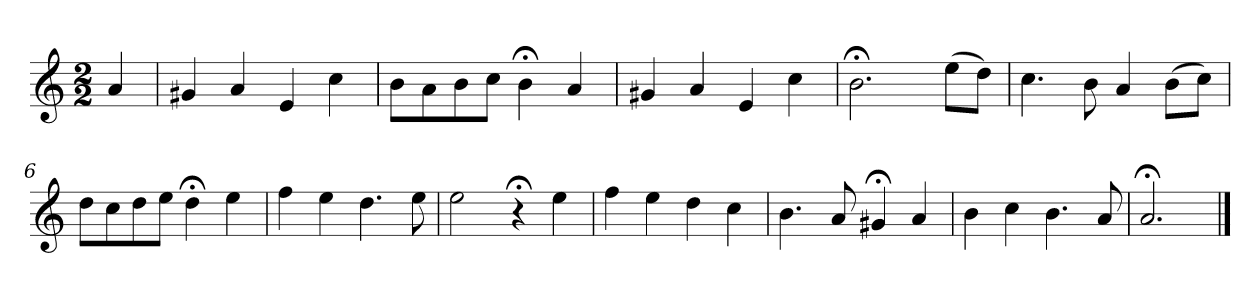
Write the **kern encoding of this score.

**kern
*part1
*staff1
*k[]
*a:
*M2/2
*MM120
=
4a
=1
4g#X
4a
4e
4cc
=2
8bL
8a
8b
8ccJ
4b;<
4a
=3
4g#X
4a
4e
4cc
=4
2.b;<
(8eeL
8ddJ)
=5
4.cc
8b
4a
(8bL
8ccJ)
=6
8ddL
8cc
8dd
8eeJ
4dd;<
4ee
=7
4ff
4ee
4.dd
8ee
=8
2ee
4r;<
4ee
=9
4ff
4ee
4dd
4cc
=10
4.b
8a
4g#X;<
4a
=11
4b
4cc
4.b
8a
=12
2.a;<
==
*-
